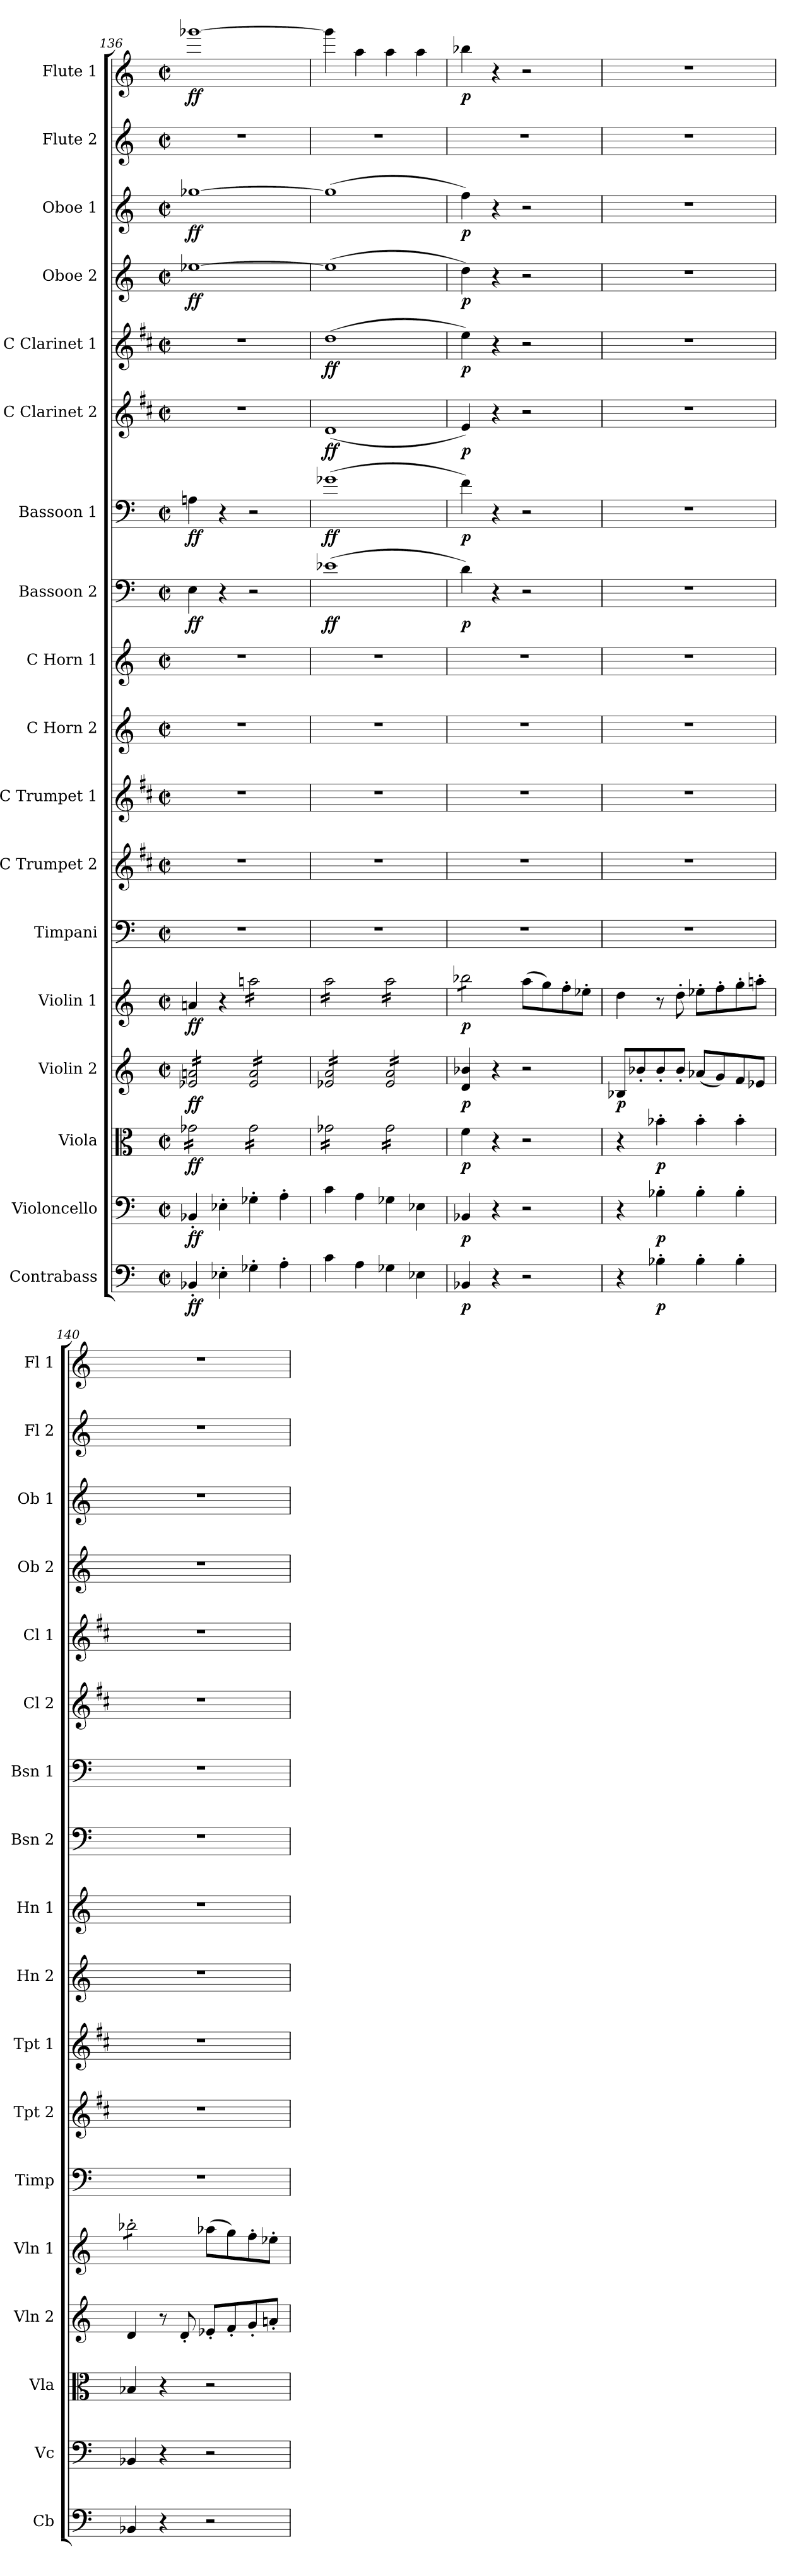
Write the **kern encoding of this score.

**kern	**dynam	**kern	**dynam	**kern	**dynam	**kern	**dynam	**kern	**dynam	**kern	**kern	**kern	**kern	**kern	**kern	**dynam	**kern	**dynam	**kern	**dynam	**kern	**dynam	**kern	**dynam	**kern	**dynam	**kern	**kern	**dynam
*part18	*part18	*part17	*part17	*part16	*part16	*part15	*part15	*part14	*part14	*part13	*part12	*part11	*part10	*part9	*part8	*part8	*part7	*part7	*part6	*part6	*part5	*part5	*part4	*part4	*part3	*part3	*part2	*part1	*part1
*staff18	*staff18	*staff17	*staff17	*staff16	*staff16	*staff15	*staff15	*staff14	*staff14	*staff13	*staff12	*staff11	*staff10	*staff9	*staff8	*staff8	*staff7	*staff7	*staff6	*staff6	*staff5	*staff5	*staff4	*staff4	*staff3	*staff3	*staff2	*staff1	*staff1
*I"Contrabass	*	*I"Violoncello	*	*I"Viola	*	*I"Violin 2	*	*I"Violin 1	*	*I"Timpani	*I"C Trumpet 2	*I"C Trumpet 1	*I"C Horn 2	*I"C Horn 1	*I"Bassoon 2	*	*I"Bassoon 1	*	*I"C Clarinet 2	*	*I"C Clarinet 1	*	*I"Oboe 2	*	*I"Oboe 1	*	*I"Flute 2	*I"Flute 1	*
*I'Cb	*	*I'Vc	*	*I'Vla	*	*I'Vln 2	*	*I'Vln 1	*	*I'Timp	*I'Tpt 2	*I'Tpt 1	*I'Hn 2	*I'Hn 1	*I'Bsn 2	*	*I'Bsn 1	*	*I'Cl 2	*	*I'Cl 1	*	*I'Ob 2	*	*I'Ob 1	*	*I'Fl 2	*I'Fl 1	*
*clefF4	*	*clefF4	*	*clefC3	*	*clefG2	*	*clefG2	*	*clefF4	*clefG2	*clefG2	*clefG2	*clefG2	*clefF4	*	*clefF4	*	*clefG2	*	*clefG2	*	*clefG2	*	*clefG2	*	*clefG2	*clefG2	*
*ITrd7c12	*	*	*	*	*	*	*	*	*	*	*ITrd1c2	*ITrd1c2	*ITrd7c12	*ITrd7c12	*	*	*	*	*ITrd1c2	*	*ITrd1c2	*	*	*	*	*	*	*	*
*k[]	*	*k[]	*	*k[]	*	*k[]	*	*k[]	*	*k[]	*k[]	*k[]	*k[]	*k[]	*k[]	*	*k[]	*	*k[]	*	*k[]	*	*k[]	*	*k[]	*	*k[]	*k[]	*
*M2/2	*	*M2/2	*	*M2/2	*	*M2/2	*	*M2/2	*	*M2/2	*M2/2	*M2/2	*M2/2	*M2/2	*M2/2	*	*M2/2	*	*M2/2	*	*M2/2	*	*M2/2	*	*M2/2	*	*M2/2	*M2/2	*
*met(c|)	*	*met(c|)	*	*met(c|)	*	*met(c|)	*	*met(c|)	*	*met(c|)	*met(c|)	*met(c|)	*met(c|)	*met(c|)	*met(c|)	*	*met(c|)	*	*met(c|)	*	*met(c|)	*	*met(c|)	*	*met(c|)	*	*met(c|)	*met(c|)	*
=136	=136	=136	=136	=136	=136	=136	=136	=136	=136	=136	=136	=136	=136	=136	=136	=136	=136	=136	=136	=136	=136	=136	=136	=136	=136	=136	=136	=136	=136
!	!LO:DY:b	!	!LO:DY:b	!	!LO:DY:b	!	!LO:DY:b	!	!LO:DY:b	!	!	!	!	!	!	!LO:DY:b	!	!LO:DY:b	!	!	!	!	!	!LO:DY:b	!	!LO:DY:b	!	!	!LO:DY:b
*	*	*	*	*tremolo	*	*	*	*	*	*	*	*	*	*	*	*	*	*	*	*	*	*	*	*	*	*	*	*	*
*	*	*	*	*	*	*tremolo	*	*	*	*	*	*	*	*	*	*	*	*	*	*	*	*	*	*	*	*	*	*	*
4BBB-X'/	ff	4BB-X'/	ff	16g-X\LL	ff	16e-X/ 16an/LL	ff	4an/	ff	1r	1r	1r	1r	1r	4E\	ff	4An\	ff	1r	.	1r	.	[1ee-X	ff	[1gg-X	ff	1r	[1ggg-X	ff
.	.	.	.	16g-X\	.	16e-X/ 16an/	.	.	.	.	.	.	.	.	.	.	.	.	.	.	.	.	.	.	.	.	.	.	.
.	.	.	.	16g-X\	.	16e-X/ 16an/	.	.	.	.	.	.	.	.	.	.	.	.	.	.	.	.	.	.	.	.	.	.	.
.	.	.	.	16g-X\	.	16e-X/ 16an/	.	.	.	.	.	.	.	.	.	.	.	.	.	.	.	.	.	.	.	.	.	.	.
4EE-X'\	.	4E-X'\	.	16g-X\	.	16e-X/ 16an/	.	4r	.	.	.	.	.	.	4r	.	4r	.	.	.	.	.	.	.	.	.	.	.	.
.	.	.	.	16g-X\	.	16e-X/ 16an/	.	.	.	.	.	.	.	.	.	.	.	.	.	.	.	.	.	.	.	.	.	.	.
.	.	.	.	16g-X\	.	16e-X/ 16an/	.	.	.	.	.	.	.	.	.	.	.	.	.	.	.	.	.	.	.	.	.	.	.
.	.	.	.	16g-X\JJ	.	16e-X/ 16an/JJ	.	.	.	.	.	.	.	.	.	.	.	.	.	.	.	.	.	.	.	.	.	.	.
*	*	*	*	*	*	*	*	*tremolo	*	*	*	*	*	*	*	*	*	*	*	*	*	*	*	*	*	*	*	*	*
4GG-X'\	.	4G-X'\	.	16g-\LL	.	16e-/ 16a/LL	.	16aan\LL	.	.	.	.	.	.	2r	.	2r	.	.	.	.	.	.	.	.	.	.	.	.
.	.	.	.	16g-\	.	16e-/ 16a/	.	16aan\	.	.	.	.	.	.	.	.	.	.	.	.	.	.	.	.	.	.	.	.	.
.	.	.	.	16g-\	.	16e-/ 16a/	.	16aan\	.	.	.	.	.	.	.	.	.	.	.	.	.	.	.	.	.	.	.	.	.
.	.	.	.	16g-\	.	16e-/ 16a/	.	16aan\	.	.	.	.	.	.	.	.	.	.	.	.	.	.	.	.	.	.	.	.	.
4AA'\	.	4A'\	.	16g-\	.	16e-/ 16a/	.	16aan\	.	.	.	.	.	.	.	.	.	.	.	.	.	.	.	.	.	.	.	.	.
.	.	.	.	16g-\	.	16e-/ 16a/	.	16aan\	.	.	.	.	.	.	.	.	.	.	.	.	.	.	.	.	.	.	.	.	.
.	.	.	.	16g-\	.	16e-/ 16a/	.	16aan\	.	.	.	.	.	.	.	.	.	.	.	.	.	.	.	.	.	.	.	.	.
.	.	.	.	16g-\JJ	.	16e-/ 16a/JJ	.	16aan\JJ	.	.	.	.	.	.	.	.	.	.	.	.	.	.	.	.	.	.	.	.	.
=137	=137	=137	=137	=137	=137	=137	=137	=137	=137	=137	=137	=137	=137	=137	=137	=137	=137	=137	=137	=137	=137	=137	=137	=137	=137	=137	=137	=137	=137
!	!	!	!	!	!	!	!	!	!	!	!	!	!	!	!	!LO:DY:b	!	!LO:DY:b	!	!LO:DY:b	!	!LO:DY:b	!	!	!	!	!	!	!
4C\	.	4c\	.	16g-X\LL	.	16e-X/ 16a/LL	.	16aa\LL	.	1r	1r	1r	1r	1r	(1e-X	ff	(1g-X	ff	(1c	ff	(1cc	ff	(1ee-]	.	(1gg-]	.	1r	4ggg-\]	.
.	.	.	.	16g-X\	.	16e-X/ 16a/	.	16aa\	.	.	.	.	.	.	.	.	.	.	.	.	.	.	.	.	.	.	.	.	.
.	.	.	.	16g-X\	.	16e-X/ 16a/	.	16aa\	.	.	.	.	.	.	.	.	.	.	.	.	.	.	.	.	.	.	.	.	.
.	.	.	.	16g-X\	.	16e-X/ 16a/	.	16aa\	.	.	.	.	.	.	.	.	.	.	.	.	.	.	.	.	.	.	.	.	.
4AA\	.	4A\	.	16g-X\	.	16e-X/ 16a/	.	16aa\	.	.	.	.	.	.	.	.	.	.	.	.	.	.	.	.	.	.	.	4aa\	.
.	.	.	.	16g-X\	.	16e-X/ 16a/	.	16aa\	.	.	.	.	.	.	.	.	.	.	.	.	.	.	.	.	.	.	.	.	.
.	.	.	.	16g-X\	.	16e-X/ 16a/	.	16aa\	.	.	.	.	.	.	.	.	.	.	.	.	.	.	.	.	.	.	.	.	.
.	.	.	.	16g-X\JJ	.	16e-X/ 16a/JJ	.	16aa\JJ	.	.	.	.	.	.	.	.	.	.	.	.	.	.	.	.	.	.	.	.	.
4GG-X\	.	4G-X\	.	16g-\LL	.	16e-/ 16a/LL	.	16aa\LL	.	.	.	.	.	.	.	.	.	.	.	.	.	.	.	.	.	.	.	4aa\	.
.	.	.	.	16g-\	.	16e-/ 16a/	.	16aa\	.	.	.	.	.	.	.	.	.	.	.	.	.	.	.	.	.	.	.	.	.
.	.	.	.	16g-\	.	16e-/ 16a/	.	16aa\	.	.	.	.	.	.	.	.	.	.	.	.	.	.	.	.	.	.	.	.	.
.	.	.	.	16g-\	.	16e-/ 16a/	.	16aa\	.	.	.	.	.	.	.	.	.	.	.	.	.	.	.	.	.	.	.	.	.
4EE-X\	.	4E-X\	.	16g-\	.	16e-/ 16a/	.	16aa\	.	.	.	.	.	.	.	.	.	.	.	.	.	.	.	.	.	.	.	4aa\	.
.	.	.	.	16g-\	.	16e-/ 16a/	.	16aa\	.	.	.	.	.	.	.	.	.	.	.	.	.	.	.	.	.	.	.	.	.
.	.	.	.	16g-\	.	16e-/ 16a/	.	16aa\	.	.	.	.	.	.	.	.	.	.	.	.	.	.	.	.	.	.	.	.	.
.	.	.	.	16g-\JJ	.	16e-/ 16a/JJ	.	16aa\JJ	.	.	.	.	.	.	.	.	.	.	.	.	.	.	.	.	.	.	.	.	.
*	*	*	*	*	*	*Xtremolo	*	*	*	*	*	*	*	*	*	*	*	*	*	*	*	*	*	*	*	*	*	*	*
*	*	*	*	*Xtremolo	*	*	*	*	*	*	*	*	*	*	*	*	*	*	*	*	*	*	*	*	*	*	*	*	*
!!LO:PB:g=z
=138	=138	=138	=138	=138	=138	=138	=138	=138	=138	=138	=138	=138	=138	=138	=138	=138	=138	=138	=138	=138	=138	=138	=138	=138	=138	=138	=138	=138	=138
!	!LO:DY:b	!	!LO:DY:b	!	!LO:DY:b	!	!LO:DY:b	!	!LO:DY:b	!	!	!	!	!	!	!LO:DY:b	!	!LO:DY:b	!	!LO:DY:b	!	!LO:DY:b	!	!LO:DY:b	!	!LO:DY:b	!	!	!LO:DY:b
4BBB-X/	p	4BB-X/	p	4f\	p	4d/ 4b-X/	p	8bb-X\L	p	1r	1r	1r	1r	1r	4d\)	p	4f\)	p	4d/)	p	4dd\)	p	4dd\)	p	4ff\)	p	1r	4bb-X\	p
.	.	.	.	.	.	.	.	8bb-X\	.	.	.	.	.	.	.	.	.	.	.	.	.	.	.	.	.	.	.	.	.
4r	.	4r	.	4r	.	4r	.	8bb-X\	.	.	.	.	.	.	4r	.	4r	.	4r	.	4r	.	4r	.	4r	.	.	4r	.
.	.	.	.	.	.	.	.	8bb-X\J	.	.	.	.	.	.	.	.	.	.	.	.	.	.	.	.	.	.	.	.	.
*	*	*	*	*	*	*	*	*Xtremolo	*	*	*	*	*	*	*	*	*	*	*	*	*	*	*	*	*	*	*	*	*
2r	.	2r	.	2r	.	2r	.	(8aa\L	.	.	.	.	.	.	2r	.	2r	.	2r	.	2r	.	2r	.	2r	.	.	2r	.
.	.	.	.	.	.	.	.	8gg\)	.	.	.	.	.	.	.	.	.	.	.	.	.	.	.	.	.	.	.	.	.
.	.	.	.	.	.	.	.	8ff'\	.	.	.	.	.	.	.	.	.	.	.	.	.	.	.	.	.	.	.	.	.
.	.	.	.	.	.	.	.	8ee-X'\J	.	.	.	.	.	.	.	.	.	.	.	.	.	.	.	.	.	.	.	.	.
=139	=139	=139	=139	=139	=139	=139	=139	=139	=139	=139	=139	=139	=139	=139	=139	=139	=139	=139	=139	=139	=139	=139	=139	=139	=139	=139	=139	=139	=139
!	!	!	!	!	!	!	!LO:DY:b	!	!	!	!	!	!	!	!	!	!	!	!	!	!	!	!	!	!	!	!	!	!
4r	.	4r	.	4r	.	8B-X/L	p	4dd\	.	1r	1r	1r	1r	1r	1r	.	1r	.	1r	.	1r	.	1r	.	1r	.	1r	1r	.
.	.	.	.	.	.	8b-X'/	.	.	.	.	.	.	.	.	.	.	.	.	.	.	.	.	.	.	.	.	.	.	.
!	!LO:DY:b	!	!LO:DY:b	!	!LO:DY:b	!	!	!	!	!	!	!	!	!	!	!	!	!	!	!	!	!	!	!	!	!	!	!	!
4BB-X'\	p	4B-X'\	p	4b-X'\	p	8b-'/	.	8r	.	.	.	.	.	.	.	.	.	.	.	.	.	.	.	.	.	.	.	.	.
.	.	.	.	.	.	8b-'/J	.	8dd'\	.	.	.	.	.	.	.	.	.	.	.	.	.	.	.	.	.	.	.	.	.
4BB-'\	.	4B-'\	.	4b-'\	.	(8a-X/L	.	8ee-X'\L	.	.	.	.	.	.	.	.	.	.	.	.	.	.	.	.	.	.	.	.	.
.	.	.	.	.	.	8g/)	.	8ff'\	.	.	.	.	.	.	.	.	.	.	.	.	.	.	.	.	.	.	.	.	.
4BB-'\	.	4B-'\	.	4b-'\	.	8f/	.	8gg'\	.	.	.	.	.	.	.	.	.	.	.	.	.	.	.	.	.	.	.	.	.
.	.	.	.	.	.	8e-X/J	.	8aan'\J	.	.	.	.	.	.	.	.	.	.	.	.	.	.	.	.	.	.	.	.	.
=140	=140	=140	=140	=140	=140	=140	=140	=140	=140	=140	=140	=140	=140	=140	=140	=140	=140	=140	=140	=140	=140	=140	=140	=140	=140	=140	=140	=140	=140
*	*	*	*	*	*	*	*	*tremolo	*	*	*	*	*	*	*	*	*	*	*	*	*	*	*	*	*	*	*	*	*
4BBB-X/	.	4BB-X/	.	4B-X/	.	4d/	.	8bb-X'\L	.	1r	1r	1r	1r	1r	1r	.	1r	.	1r	.	1r	.	1r	.	1r	.	1r	1r	.
.	.	.	.	.	.	.	.	8bb-X'\	.	.	.	.	.	.	.	.	.	.	.	.	.	.	.	.	.	.	.	.	.
4r	.	4r	.	4r	.	8r	.	8bb-X'\	.	.	.	.	.	.	.	.	.	.	.	.	.	.	.	.	.	.	.	.	.
.	.	.	.	.	.	8d'/	.	8bb-X'\J	.	.	.	.	.	.	.	.	.	.	.	.	.	.	.	.	.	.	.	.	.
*	*	*	*	*	*	*	*	*Xtremolo	*	*	*	*	*	*	*	*	*	*	*	*	*	*	*	*	*	*	*	*	*
2r	.	2r	.	2r	.	8e-X'/L	.	(8aa-X\L	.	.	.	.	.	.	.	.	.	.	.	.	.	.	.	.	.	.	.	.	.
.	.	.	.	.	.	8f'/	.	8gg\)	.	.	.	.	.	.	.	.	.	.	.	.	.	.	.	.	.	.	.	.	.
.	.	.	.	.	.	8g'/	.	8ff'\	.	.	.	.	.	.	.	.	.	.	.	.	.	.	.	.	.	.	.	.	.
.	.	.	.	.	.	8an'/J	.	8ee-X'\J	.	.	.	.	.	.	.	.	.	.	.	.	.	.	.	.	.	.	.	.	.
=	=	=	=	=	=	=	=	=	=	=	=	=	=	=	=	=	=	=	=	=	=	=	=	=	=	=	=	=	=
*-	*-	*-	*-	*-	*-	*-	*-	*-	*-	*-	*-	*-	*-	*-	*-	*-	*-	*-	*-	*-	*-	*-	*-	*-	*-	*-	*-	*-	*-
